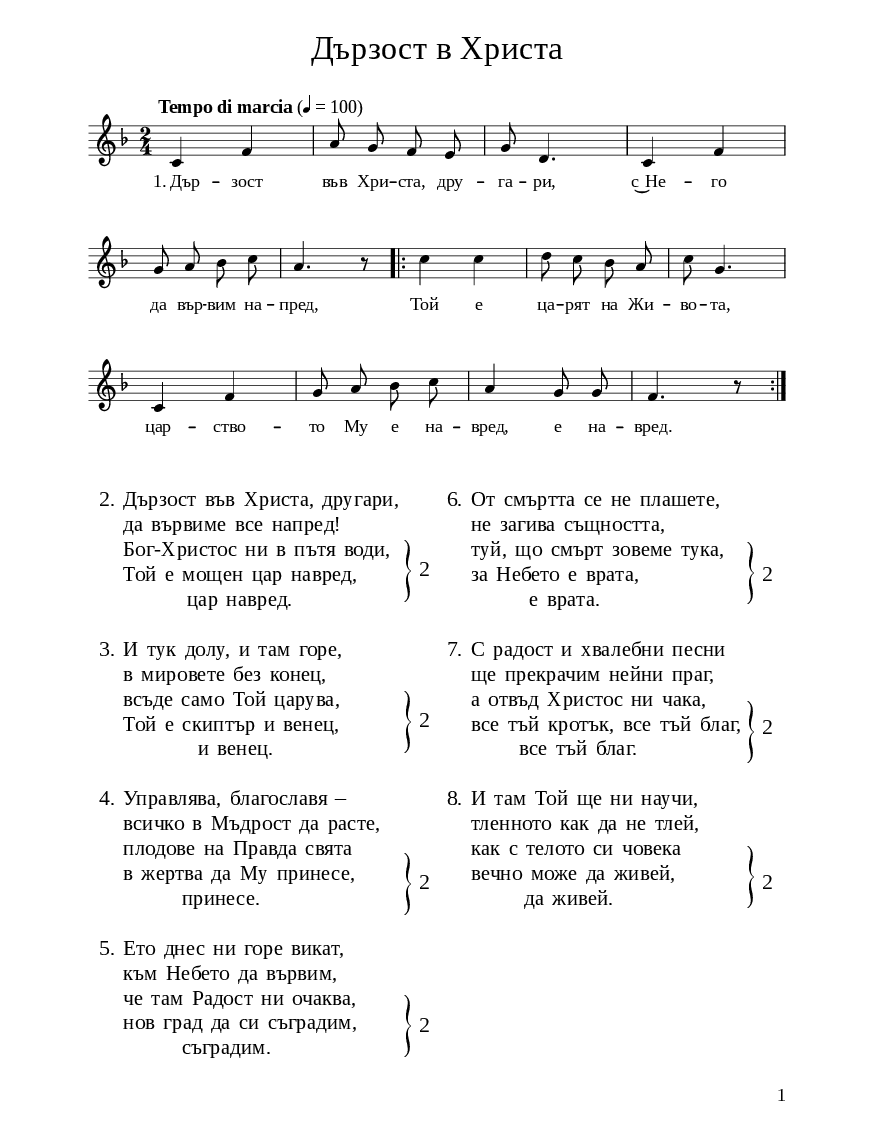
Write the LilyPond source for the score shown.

\version "2.24.2"

% include paper part and global functions
\include "include/globals.ily"


"rightBraces052_1" = \markup {
  \column {
    % repeat braces
    \translate #'(0 . -6.2 )
    \right-brace #30

    \translate #'(0 . -11.6 )
    \right-brace #30

    \translate #'(0 . -12.6 )
    \right-brace #30

    \translate #'(0 . -10.7 )
    \right-brace #30

  }
  \column {
    % repeat numbers
    \translate #'(0 . -6.7 )
    2

    \translate #'(0 . -14.6 )
    2

    \translate #'(0 . -15.6 )
    2

    \translate #'(0 . -13.7)
    2



  }
}

"rightBraces052_2" = \markup {
  \column {
    % repeat braces


    \translate #'(0 . -6.4 )
    \right-brace #30

    \translate #'(0 . -12.3 )
    \right-brace #30

    \translate #'(0 . -11 )
    \right-brace #30


  }
  \column {
    % repeat numbers

    \translate #'(0 . -7.2 )
    2

    \translate #'(0 . -14.7 )
    2

    \translate #'(0 . -15.0 )
    2


  }
}

\bookpart {
  \label #'ref052
  \tocItem \markup "Дързост в Христа"
  \include "include/bookpart-paper.ily"
  \score {
    \include "include/score-layout.ily"

    \new Voice \absolute  {
      \clef treble
      \key f \major
      \time 2/4
      \tempoFunc "Tempo di marcia" 4 "100"
      \autoBeamOff
      \autoBeamOff
      c'4 f' | a'8 g' f' e' | g'8 d'4. | c'4 f' \break |
      g'8 a' bes' c'' | a'4. r8 \bar ".|:"
        | c''4 c'' | d''8 c'' bes' a' | c''8 g'4. \break |
        c'4  f'4 | g'8 a' bes' c'' a'4 g'8 g' | f'4. r8 \bar ":|."
       \break
    }

    \addlyrics {
      "1. Дър" -- зост във Хри -- ста, дру -- га -- ри, с~Не -- го
      да вър -- вим на -- пред, Той е ца -- рят на Жи -- во -- та,
      цар -- ство -- то Му е на -- вред, е на -- вред.
    }

    \header {
      title = \titleFunc "Дързост в Христа" "Dărzost v Hrista"
    }

    \midi{}

  } % score

  \markup \fontsize #bgCoupletFontSize {
    \hspace #1
    \override #`(baseline-skip . ,bgCoupletBaselineSkip)
    \column {


      \line {   2.  Дързост във Христа, другари,}

      \line {   "   " да вървиме все напред!}

      \line {   "   " Бог-Христос ни в пътя води,}

      \line {   "   " Той е мощен цар навред,}

      \line {   "               " цар навред.}
      \line {   "   "}

      \line {   3.  И тук долу, и там горе, }

      \line {   "   " в мировете без конец, }

      \line {   "   " всъде само Той царува, }

      \line {   "   " Той е скиптър и венец, }

      \line {   "                 " и венец. }
      \line {   "   "}
      \line {   4.  Управлява, благославя – }

      \line {   "   " всичко в Мъдрост да расте, }

      \line {   "   " плодове на Правда свята }

      \line {   "   " в жертва да Му принесе, }

      \line {   "              " принесе. }

      \line {   "   "}


      \line {   5. Ето днес ни горе викат, }

      \line {   "   " към Небето да вървим, }

      \line {   "   " че там Радост ни очаква, }

      \line {   "   " нов град да си съградим, }

      \line {   "              " съградим. }

      \line {   "   "}

    }\"rightBraces052_1"



    \hspace #1
    \override #`(baseline-skip . ,bgCoupletBaselineSkip)
    \column {



      \line {   6. От смъртта се не плашете, }

      \line {   "   " не загива същността, }

      \line {   "   " туй, що смърт зовеме тука, }

      \line {   "   " за Небето е врата, }

      \line {   "              " е врата. }

      \line {   "   "}


      \line {   7. С радост и хвалебни песни }

      \line {   "   " ще прекрачим нейни праг, }

      \line {   "   " а отвъд Христос ни чака, }

      \line {   "   " все тъй кротък, все тъй благ, }

      \line {   "            " все тъй благ. }

      \line {   "   "}


      \line {   8. И там Той ще ни научи, }

      \line {   "   " тленното как да не тлей, }

      \line {   "   " как с телото си човека }

      \line {   "   " вечно може да живей, }

      \line {   "             " да живей. }

    }
    \"rightBraces052_2"
  } % markup



} % bookpart
